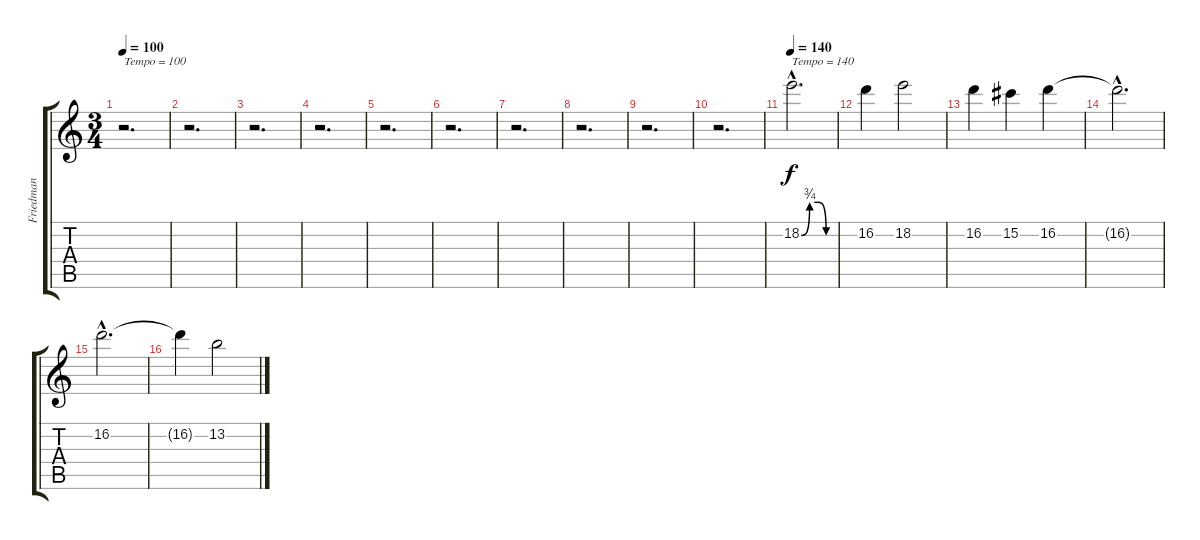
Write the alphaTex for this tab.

\track ("Friedman" "Friedman") {instrument distortionguitar}
\staff {score tabs}
\tuning (Eb4 Bb3 Gb3 Db3 Ab2 Eb2) {hide}
\ts (3 4)
\tempo 100
\clef g2
\ks c
r.2{d txt "Tempo = 100" dy f} |
r.2{d} |
r.2{d} |
r.2{d} |
r.2{d} |
r.2{d} |
r.2{d} |
r.2{d} |
r.2{d} |
r.2{d} |
\tempo 140
18.2{be (custom 0 0 15 3 30 3 45 0 60 0) hac}.2{d txt "Tempo = 140"} |
16.2.4 18.2.2 |
16.2.4 15.2.4 16.2.4 |
16.2{hac t}.2{d} |
16.2{hac}.2{d} |
16.2{t}.4 13.2.2
